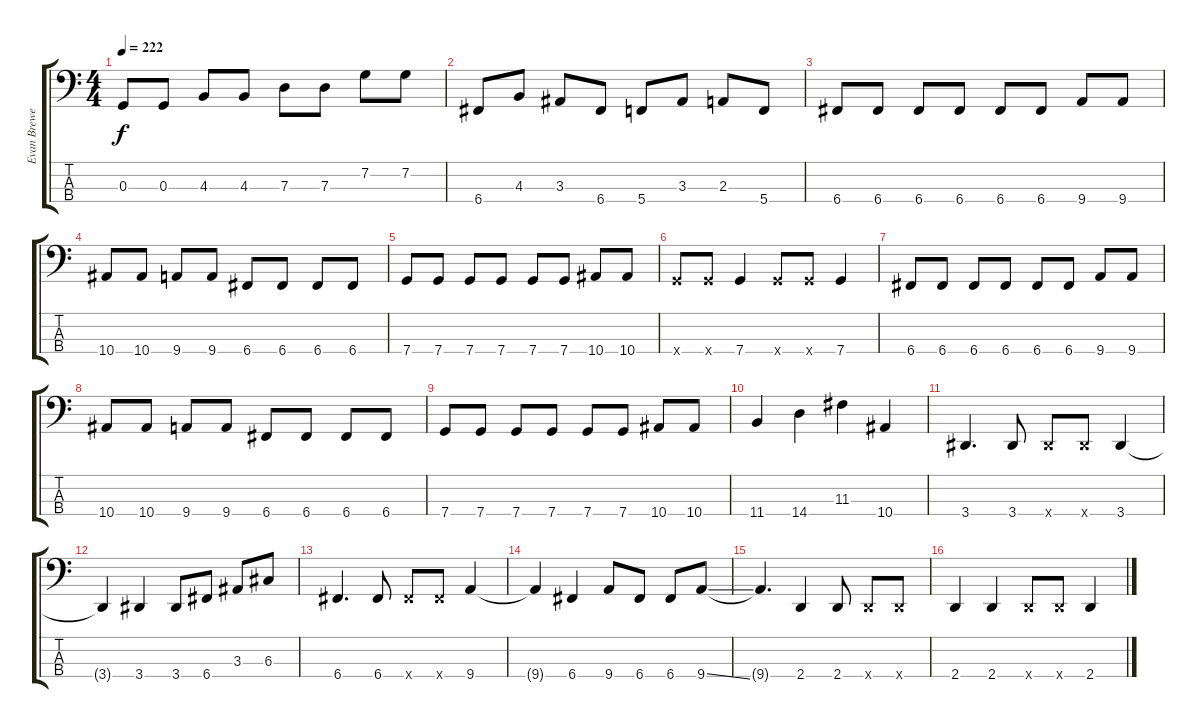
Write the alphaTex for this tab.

\track ("Evan Brewer" "Evan Brewe") {instrument electricbassfinger}
\staff {score tabs}
\tuning (F2 C2 G1 C1) {hide}
\ts (4 4)
\tempo 222
\clef f4
\ks c
0.3.8{dy f} 0.3.8 4.3.8 4.3.8 7.3.8 7.3.8 7.2.8 7.2.8 |
6.4.8 4.3.8 3.3.8 6.4.8 5.4.8 3.3.8 2.3.8 5.4.8 |
6.4.8 6.4.8 6.4.8 6.4.8 6.4.8 6.4.8 9.4.8 9.4.8 |
10.4.8 10.4.8 9.4.8 9.4.8 6.4.8 6.4.8 6.4.8 6.4.8 |
7.4.8 7.4.8 7.4.8 7.4.8 7.4.8 7.4.8 10.4.8 10.4.8 |
7.4{x}.8 7.4{x}.8 7.4.4 7.4{x}.8 7.4{x}.8 7.4.4 |
6.4.8 6.4.8 6.4.8 6.4.8 6.4.8 6.4.8 9.4.8 9.4.8 |
10.4.8 10.4.8 9.4.8 9.4.8 6.4.8 6.4.8 6.4.8 6.4.8 |
7.4.8 7.4.8 7.4.8 7.4.8 7.4.8 7.4.8 10.4.8 10.4.8 |
11.4.4 14.4.4 11.3.4 10.4.4 |
3.4.4{d} 3.4.8 3.4{x}.8 3.4{x}.8 3.4.4 |
3.4{t}.4 3.4.4 3.4.8 6.4.8 3.3.8 6.3.8 |
6.4.4{d} 6.4.8 6.4{x}.8 6.4{x}.8 9.4.4 |
9.4{t}.4 6.4.4 9.4.8 6.4.8 6.4.8 9.4{ss}.8 |
9.4{t}.4{d} 2.4.4 2.4.8 2.4{x}.8 2.4{x}.8 |
2.4.4 2.4.4 2.4{x}.8 2.4{x}.8 2.4.4
